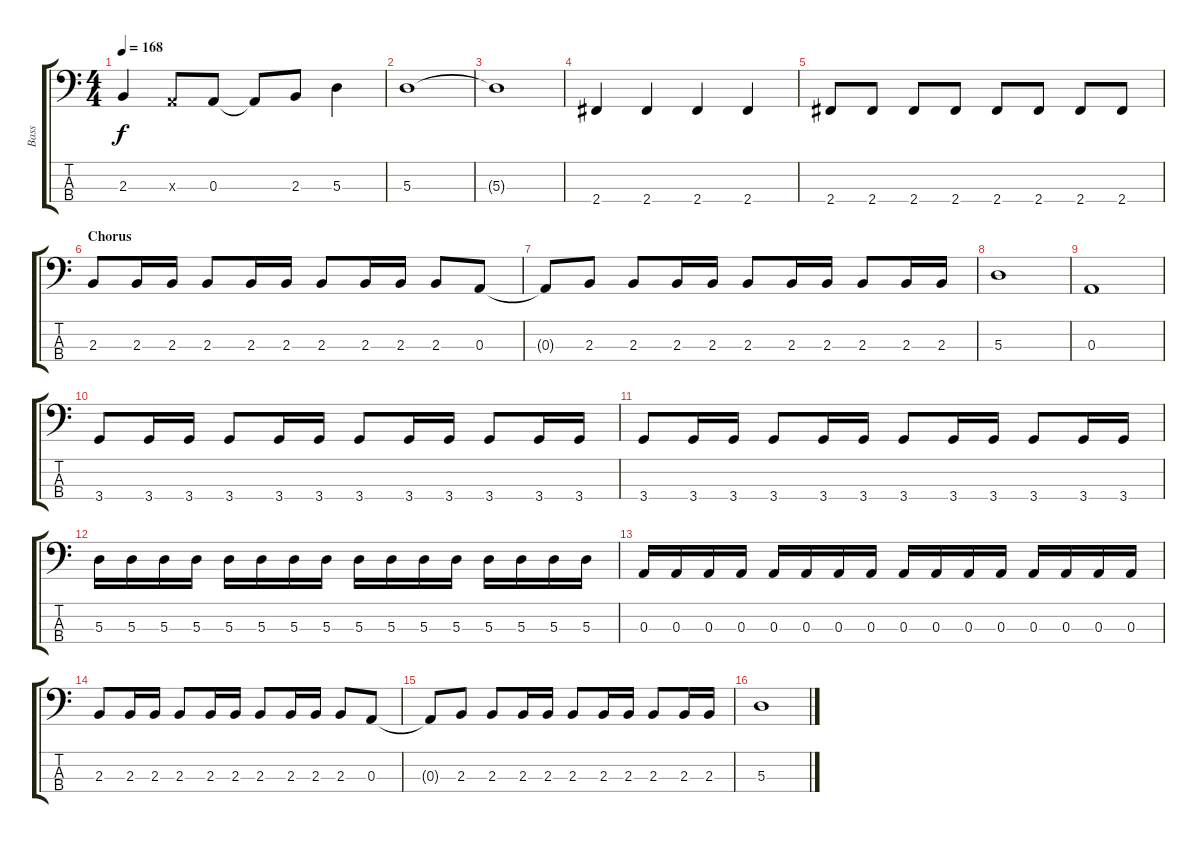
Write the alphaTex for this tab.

\track ("Bass" "Bass") {instrument electricbassfinger}
\staff {score tabs}
\tuning (G2 D2 A1 E1) {hide}
\ts (4 4)
\tempo 168
\clef f4
\ks c
2.3.4{dy f} 0.3{x}.8 0.3.8 0.3{t}.8 2.3.8 5.3.4 |
5.3.1 |
5.3{t}.1 |
2.4.4 2.4.4 2.4.4 2.4.4 |
2.4.8 2.4.8 2.4.8 2.4.8 2.4.8 2.4.8 2.4.8 2.4.8 |
\section ("" "Chorus")
2.3.8 2.3.16 2.3.16 2.3.8 2.3.16 2.3.16 2.3.8 2.3.16 2.3.16 2.3.8 0.3.8 |
0.3{t}.8 2.3.8 2.3.8 2.3.16 2.3.16 2.3.8 2.3.16 2.3.16 2.3.8 2.3.16 2.3.16 |
5.3.1 |
0.3.1 |
3.4.8 3.4.16 3.4.16 3.4.8 3.4.16 3.4.16 3.4.8 3.4.16 3.4.16 3.4.8 3.4.16 3.4.16 |
3.4.8 3.4.16 3.4.16 3.4.8 3.4.16 3.4.16 3.4.8 3.4.16 3.4.16 3.4.8 3.4.16 3.4.16 |
5.3.16 5.3.16 5.3.16 5.3.16 5.3.16 5.3.16 5.3.16 5.3.16 5.3.16 5.3.16 5.3.16 5.3.16 5.3.16 5.3.16 5.3.16 5.3.16 |
0.3.16 0.3.16 0.3.16 0.3.16 0.3.16 0.3.16 0.3.16 0.3.16 0.3.16 0.3.16 0.3.16 0.3.16 0.3.16 0.3.16 0.3.16 0.3.16 |
\section ("" "")
2.3.8 2.3.16 2.3.16 2.3.8 2.3.16 2.3.16 2.3.8 2.3.16 2.3.16 2.3.8 0.3.8 |
0.3{t}.8 2.3.8 2.3.8 2.3.16 2.3.16 2.3.8 2.3.16 2.3.16 2.3.8 2.3.16 2.3.16 |
5.3.1
